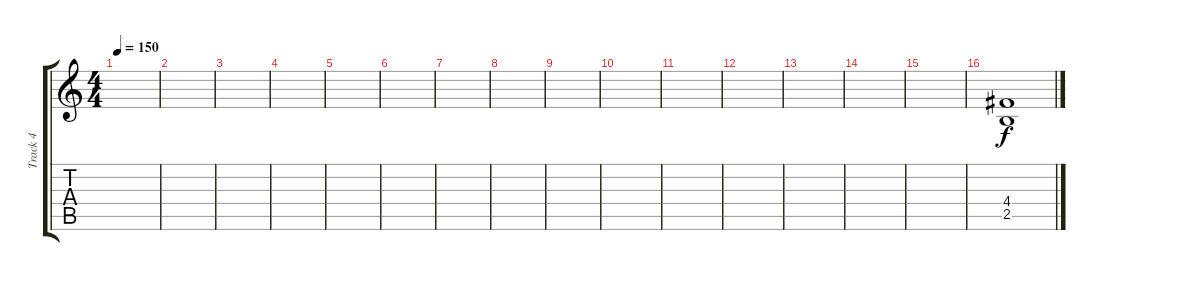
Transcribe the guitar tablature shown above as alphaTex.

\track ("Track 4" "Track 4") {instrument distortionguitar}
\staff {score tabs}
\tuning (E4 B3 G3 D3 A2 E2) {hide}
\ts (4 4)
\tempo 150
\clef g2
\ks c
|
|
|
|
|
|
|
|
|
|
|
|
|
|
|
(4.4 2.5).1
